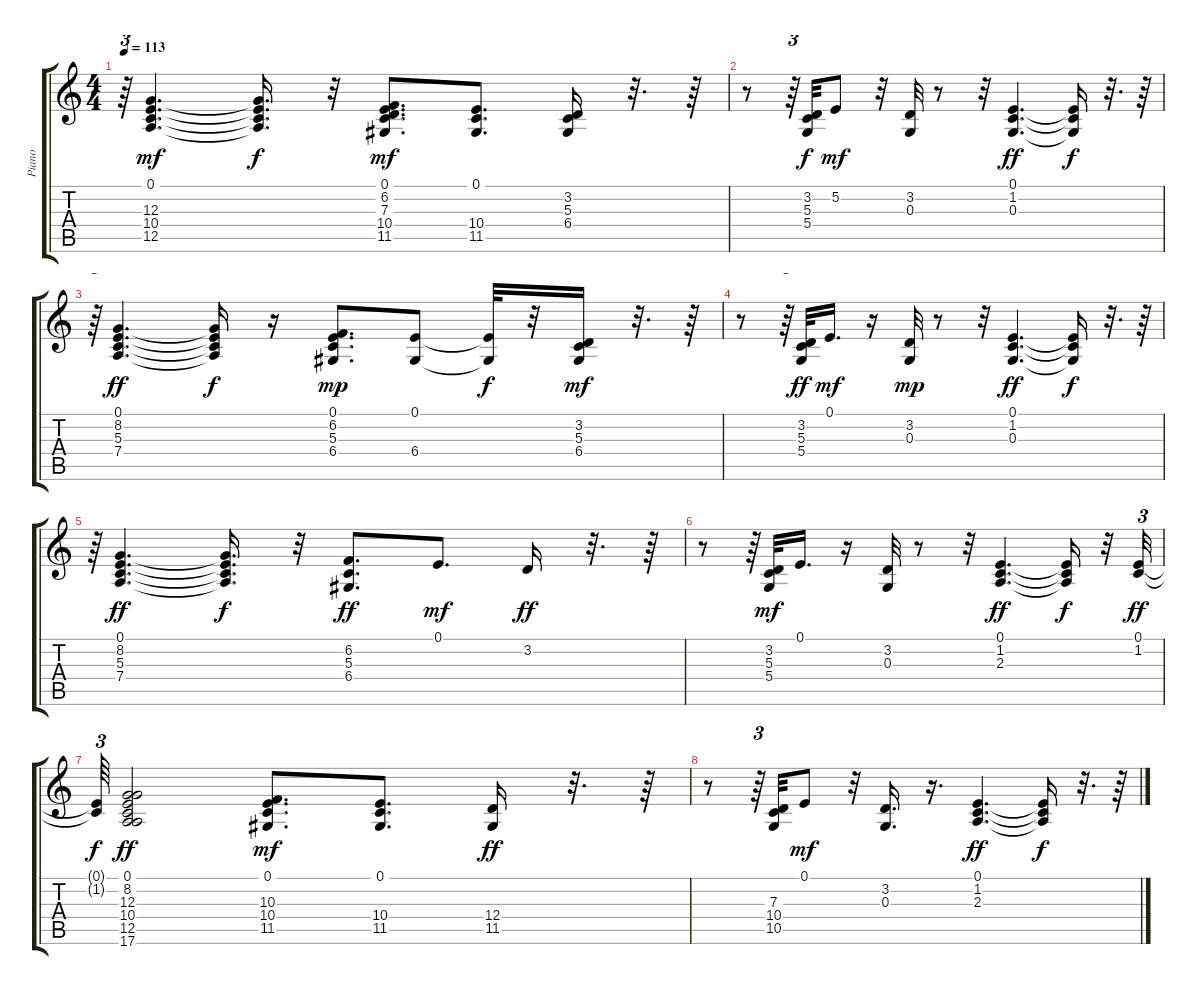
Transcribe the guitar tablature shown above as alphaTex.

\track ("Piano" "Piano") {instrument honkytonkpiano}
\staff {score tabs}
\tuning (E4 B3 G3 D3 A2 E2) {hide}
\ts (4 4)
\tempo 113
\clef g2
\ks c
r.64{tu (3 2) dy pp} (0.1 12.3 10.4 12.5).4{d dy mf} (0.1{t} 12.3{t} 10.4{t} 12.5{t}).16{d dy f} r.32 (0.1 6.2 7.3 10.4 11.5).8{d dy mf} (0.1 10.4 11.5).8{d} (3.2 5.3 6.4).16 r.32{d} r.64 |
r.8 r.64{tu (3 2)} (3.2 5.3 5.4).32{dy f} 5.2.8{dy mf} r.32 (3.2 0.3).32 r.8 r.32 (0.1 1.2 0.3).4{d dy ff} (0.1{t} 1.2{t} 0.3{t}).16{dy f} r.32{d} r.64 |
r.64{tu (3 2)} (0.1 8.2 5.3 7.4).4{d dy ff} (0.1{t} 8.2{t} 5.3{t} 7.4{t}).16{dy f} r.16 (0.1 6.2 5.3 6.4).8{d dy mp} (0.1 6.4).8 (0.1{t} 6.4{t}).32{dy f} r.32 (3.2 5.3 6.4).16{dy mf} r.32{d} r.64 |
r.8 r.64{tu (3 2)} (3.2 5.3 5.4).32{dy ff} 0.1.16{d dy mf} r.16 (3.2 0.3).32{dy mp} r.8 r.32 (0.1 1.2 0.3).4{d dy ff} (0.1{t} 1.2{t} 0.3{t}).16{dy f} r.32{d} r.64 |
r.64{tu (3 2)} (0.1 8.2 5.3 7.4).4{d dy ff} (0.1{t} 8.2{t} 5.3{t} 7.4{t}).16{d dy f} r.32 (6.2 5.3 6.4).8{d dy ff} 0.1.8{d dy mf} 3.2.16{dy ff} r.32{d} r.64 |
r.8 r.64{tu (3 2)} (3.2 5.3 5.4).32{dy mf} 0.1.16{d} r.16 (3.2 0.3).32 r.8 r.32 (0.1 1.2 2.3).4{d dy ff} (0.1{t} 1.2{t} 2.3{t}).16{dy f} r.32 (0.1 1.2).32{tu (3 2) dy ff} |
(0.1{t} 1.2{t}).64{tu (3 2) dy f} (0.1 8.2 12.3 10.4 12.5 17.6).2{dy ff} (0.1 10.3 10.4 11.5).8{d dy mf} (0.1 10.4 11.5).8{d} (12.4 11.5).16{dy ff} r.32{d} r.64 |
r.8 r.64{tu (3 2)} (7.3 10.4 10.5).32 0.1.8{dy mf} r.32 (3.2 0.3).16{d} r.16{d} (0.1 1.2 2.3).4{d dy ff} (0.1{t} 1.2{t} 2.3{t}).16{dy f} r.32{d} r.64
